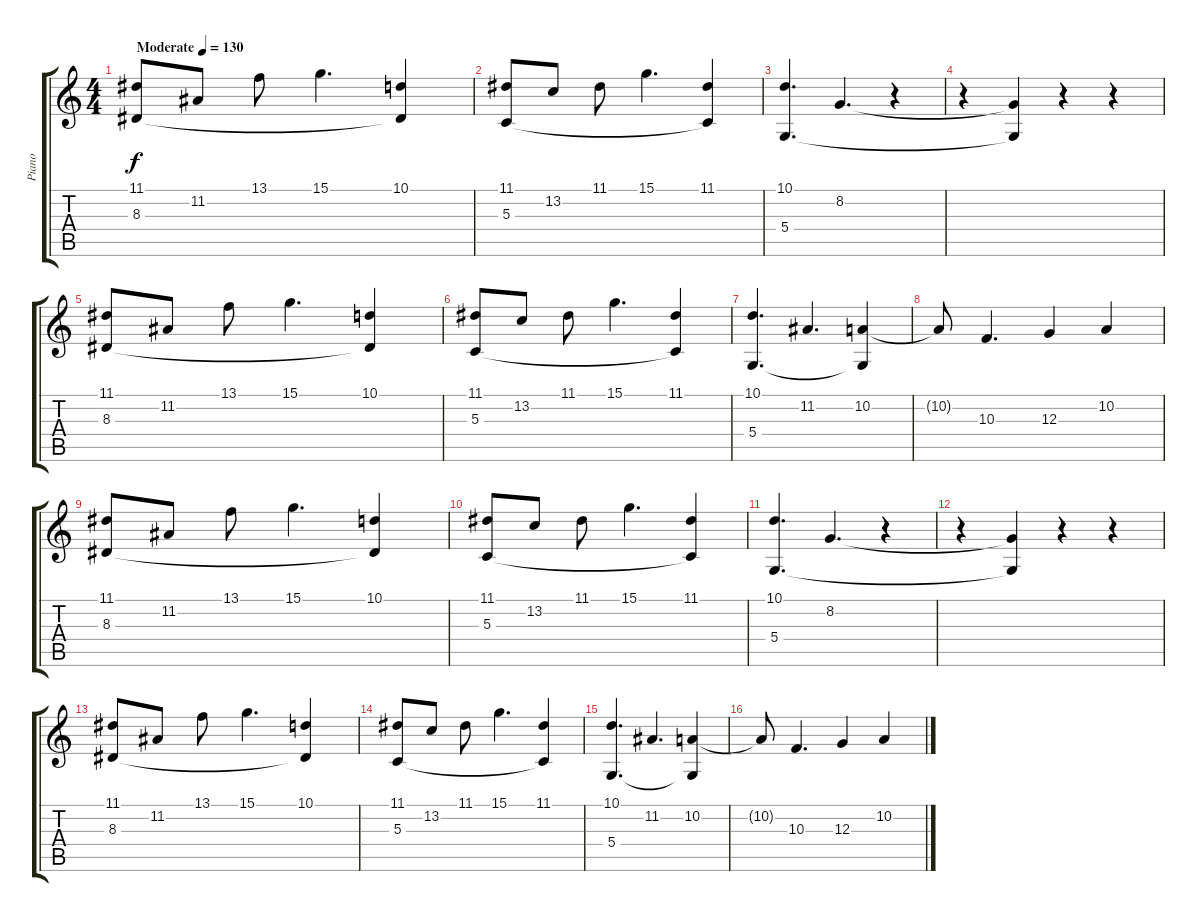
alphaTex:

\track ("Piano" "Piano") {instrument acousticgrandpiano}
\staff {score tabs}
\tuning (E4 B3 G3 D3 A2 E2) {hide}
\ts (4 4)
\tempo (130 "Moderate")
\clef g2
\ks c
(11.1 8.3).8{dy f instrument acousticgrandpiano} 11.2.8 13.1.8 15.1.4{d} (10.1 8.3{t}).4 |
(11.1 5.3).8 13.2.8 11.1.8 15.1.4{d} (11.1 5.3{t}).4 |
(10.1 5.4).4{d} 8.2.4{d} r.4 |
r.4 (8.2{t} 5.4{t}).4 r.4 r.4 |
(11.1 8.3).8 11.2.8 13.1.8 15.1.4{d} (10.1 8.3{t}).4 |
(11.1 5.3).8 13.2.8 11.1.8 15.1.4{d} (11.1 5.3{t}).4 |
(10.1 5.4).4{d} 11.2.4{d} (10.2 5.4{t}).4 |
10.2{t}.8 10.3.4{d} 12.3.4 10.2.4 |
(11.1 8.3).8 11.2.8 13.1.8 15.1.4{d} (10.1 8.3{t}).4 |
(11.1 5.3).8 13.2.8 11.1.8 15.1.4{d} (11.1 5.3{t}).4 |
(10.1 5.4).4{d} 8.2.4{d} r.4 |
r.4 (8.2{t} 5.4{t}).4 r.4 r.4 |
(11.1 8.3).8 11.2.8 13.1.8 15.1.4{d} (10.1 8.3{t}).4 |
(11.1 5.3).8 13.2.8 11.1.8 15.1.4{d} (11.1 5.3{t}).4 |
(10.1 5.4).4{d} 11.2.4{d} (10.2 5.4{t}).4 |
10.2{t}.8 10.3.4{d} 12.3.4 10.2.4
